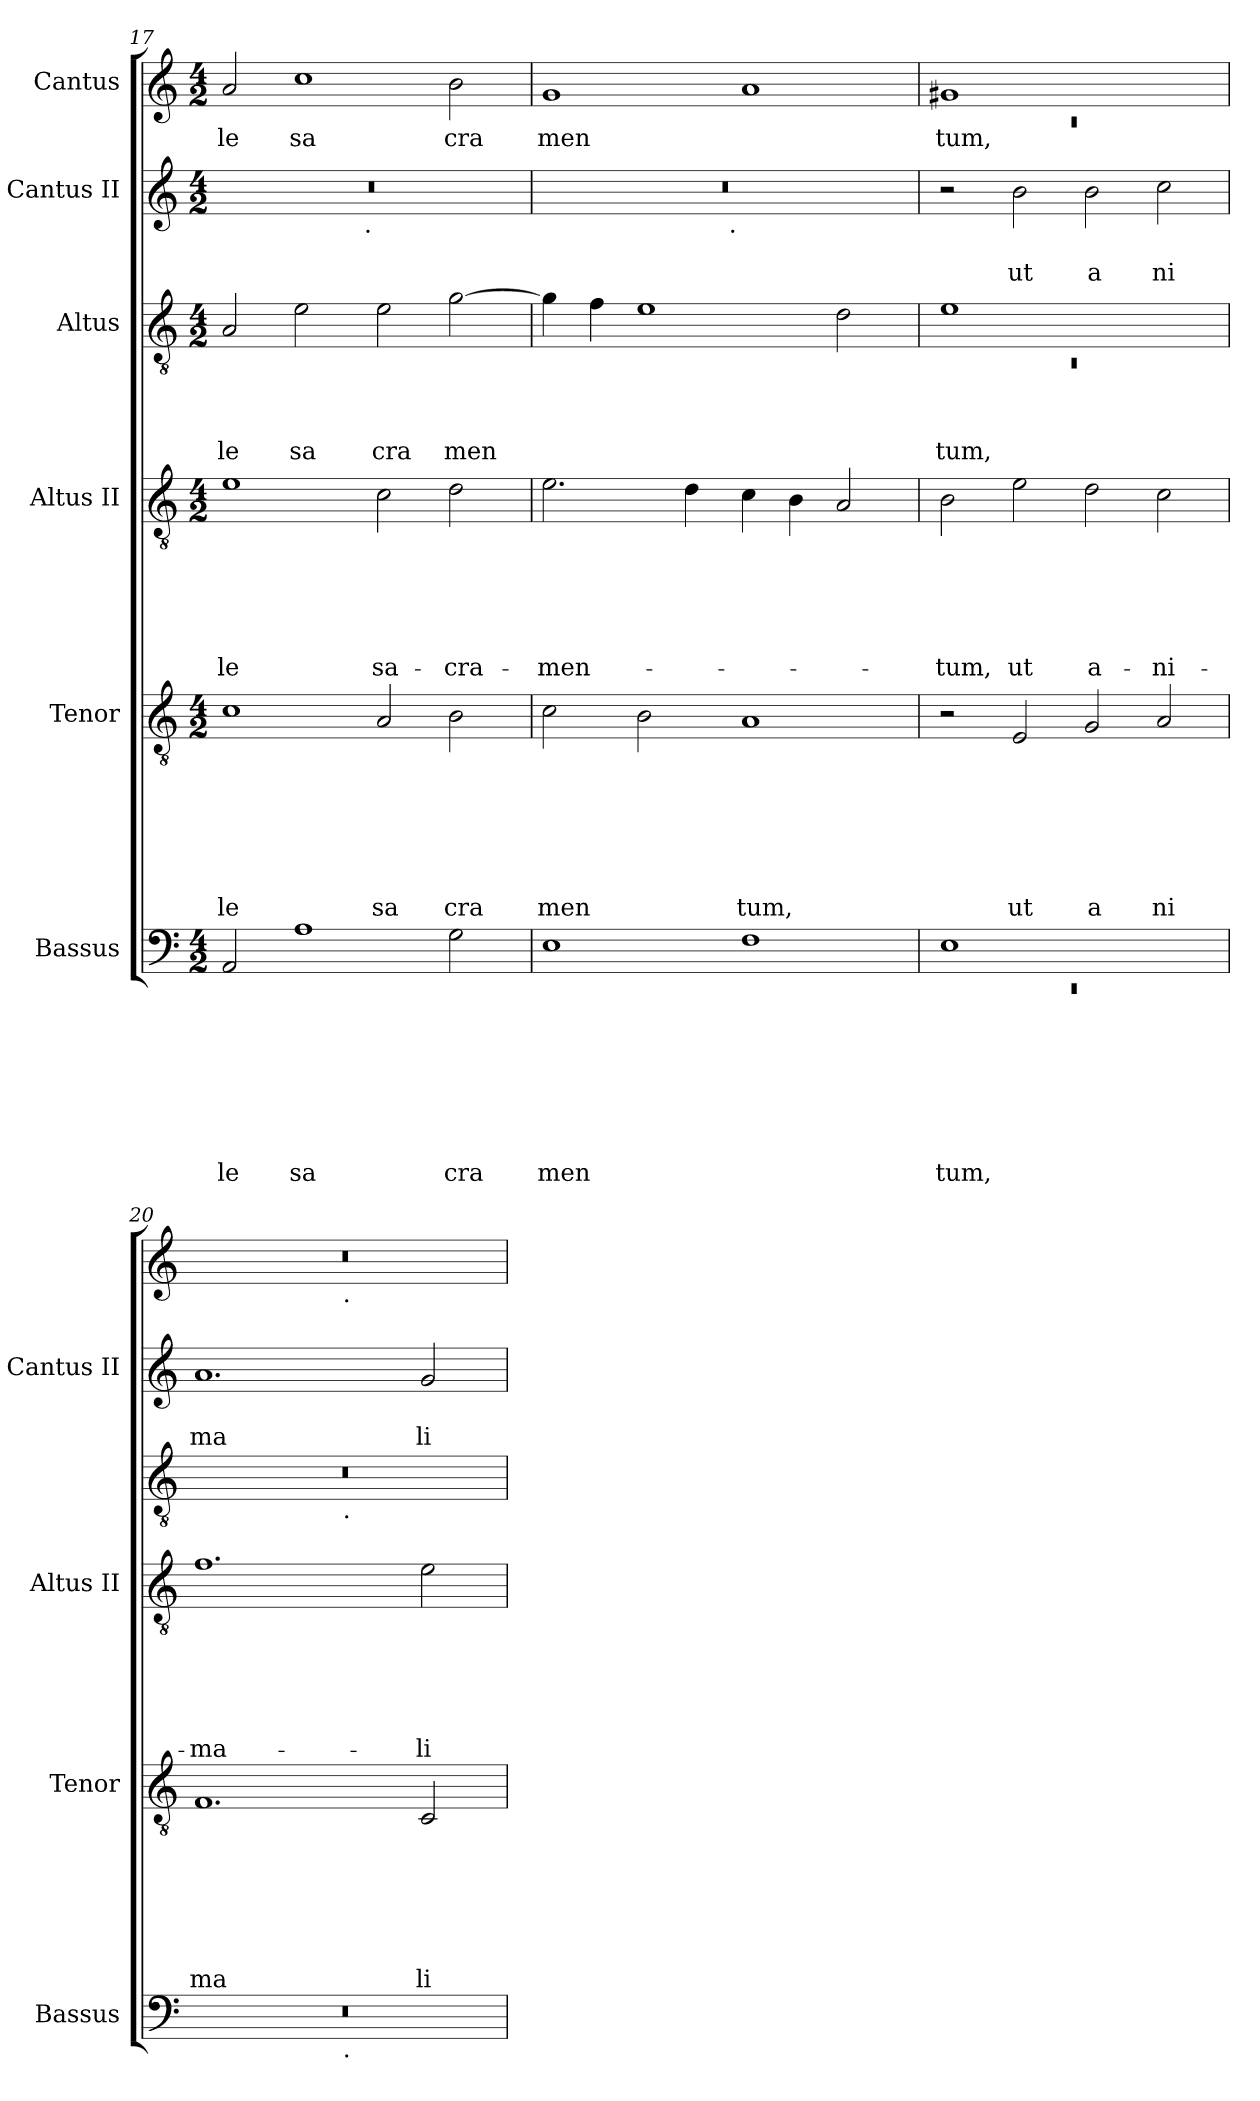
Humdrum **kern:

**kern	**text	**text	**text	**text	**text	**text	**text	**text	**kern	**text	**text	**text	**text	**text	**text	**text	**kern	**text	**text	**text	**text	**text	**text	**kern	**text	**text	**text	**text	**kern	**text	**text	**kern	**text
*part6	*part6	*part6	*part6	*part6	*part6	*part6	*part6	*part6	*part5	*part5	*part5	*part5	*part5	*part5	*part5	*part5	*part4	*part4	*part4	*part4	*part4	*part4	*part4	*part3	*part3	*part3	*part3	*part3	*part2	*part2	*part2	*part1	*part1
*staff6	*staff6	*staff6	*staff6	*staff6	*staff6	*staff6	*staff6	*staff6	*staff5	*staff5	*staff5	*staff5	*staff5	*staff5	*staff5	*staff5	*staff4	*staff4	*staff4	*staff4	*staff4	*staff4	*staff4	*staff3	*staff3	*staff3	*staff3	*staff3	*staff2	*staff2	*staff2	*staff1	*staff1
*I"Bassus	*	*	*	*	*	*	*	*	*I"Tenor	*	*	*	*	*	*	*	*I"Altus II	*	*	*	*	*	*	*I"Altus	*	*	*	*	*I"Cantus II	*	*	*I"Cantus	*
*I'Bassus	*	*	*	*	*	*	*	*	*I'Tenor	*	*	*	*	*	*	*	*I'Altus II	*	*	*	*	*	*	*	*	*	*	*	*I'Cantus II	*	*	*	*
*clefF4	*	*	*	*	*	*	*	*	*clefGv2	*	*	*	*	*	*	*	*clefGv2	*	*	*	*	*	*	*clefGv2	*	*	*	*	*clefG2	*	*	*clefG2	*
*k[]	*	*	*	*	*	*	*	*	*k[]	*	*	*	*	*	*	*	*k[]	*	*	*	*	*	*	*k[]	*	*	*	*	*k[]	*	*	*k[]	*
*C:	*	*	*	*	*	*	*	*	*C:	*	*	*	*	*	*	*	*C:	*	*	*	*	*	*	*C:	*	*	*	*	*C:	*	*	*C:	*
*M4/2	*	*	*	*	*	*	*	*	*M4/2	*	*	*	*	*	*	*	*M4/2	*	*	*	*	*	*	*M4/2	*	*	*	*	*M4/2	*	*	*M4/2	*
=17	=17	=17	=17	=17	=17	=17	=17	=17	=17	=17	=17	=17	=17	=17	=17	=17	=17	=17	=17	=17	=17	=17	=17	=17	=17	=17	=17	=17	=17	=17	=17	=17	=17
!	!	!	!	!	!	!	!	!LO:LY:b	!	!	!	!	!	!	!	!LO:LY:b	!	!	!	!	!	!	!LO:LY:b	!	!	!	!	!LO:LY:b	!	!	!	!	!LO:LY:b
*	*	*	*	*	*	*	*	*	*	*	*	*	*	*	*	*	*	*	*	*	*	*	*	*	*	*	*	*	*^	*	*	*	*
2AA/	.	.	.	.	.	.	.	le	1c	.	.	.	.	.	.	le	1e	.	.	.	.	.	-le	2A/	.	.	.	le	0r	2ryy	.	.	2a/	le
!	!	!	!	!	!	!	!	!LO:LY:b	!	!	!	!	!	!	!	!	!	!	!	!	!	!	!	!	!	!	!	!LO:LY:b	!	!	!	!	!	!LO:LY:b
1A	.	.	.	.	.	.	.	sa	.	.	.	.	.	.	.	.	.	.	.	.	.	.	.	2e\	.	.	.	sa	.	4...ryy	.	.	1cc	sa
!	!	!	!	!	!	!	!	!	!	!	!	!	!	!	!	!	!	!	!	!	!	!	!	!	!	!	!	!	!	!LO:TX:b:t=.	!	!	!	!
.	.	.	.	.	.	.	.	.	.	.	.	.	.	.	.	.	.	.	.	.	.	.	.	.	.	.	.	.	.	1ryy	.	.	.	.
!	!	!	!	!	!	!	!	!	!	!	!	!	!	!	!	!LO:LY:b	!	!	!	!	!	!	!LO:LY:b	!	!	!	!	!LO:LY:b	!	!	!	!	!	!
.	.	.	.	.	.	.	.	.	2A/	.	.	.	.	.	.	sa	2c\	.	.	.	.	.	sa-	2e\	.	.	.	cra	.	.	.	.	.	.
!	!	!	!	!	!	!	!	!LO:LY:b	!	!	!	!	!	!	!	!LO:LY:b	!	!	!	!	!	!	!LO:LY:b	!	!	!	!	!LO:LY:b	!	!	!	!	!	!LO:LY:b
2G\	.	.	.	.	.	.	.	cra	2B\	.	.	.	.	.	.	cra	2d\	.	.	.	.	.	-cra-	[>2g\	.	.	.	men	.	.	.	.	2b\	cra
.	.	.	.	.	.	.	.	.	.	.	.	.	.	.	.	.	.	.	.	.	.	.	.	.	.	.	.	.	.	32ryy	.	.	.	.
=18	=18	=18	=18	=18	=18	=18	=18	=18	=18	=18	=18	=18	=18	=18	=18	=18	=18	=18	=18	=18	=18	=18	=18	=18	=18	=18	=18	=18	=18	=18	=18	=18	=18	=18
!	!	!	!	!	!	!	!	!LO:LY:b	!	!	!	!	!	!	!	!LO:LY:b	!	!	!	!	!	!	!LO:LY:b	!	!	!	!	!	!	!	!	!	!	!LO:LY:b
1E	.	.	.	.	.	.	.	men	2c\	.	.	.	.	.	.	men	2.e\	.	.	.	.	.	-men-	4g\]	.	.	.	.	0r	2ryy	.	.	1g	men
.	.	.	.	.	.	.	.	.	.	.	.	.	.	.	.	.	.	.	.	.	.	.	.	4f\	.	.	.	.	.	.	.	.	.	.
.	.	.	.	.	.	.	.	.	2B\	.	.	.	.	.	.	.	.	.	.	.	.	.	.	1e	.	.	.	.	.	4...ryy	.	.	.	.
.	.	.	.	.	.	.	.	.	.	.	.	.	.	.	.	.	4d\	.	.	.	.	.	.	.	.	.	.	.	.	.	.	.	.	.
!	!	!	!	!	!	!	!	!	!	!	!	!	!	!	!	!	!	!	!	!	!	!	!	!	!	!	!	!	!	!LO:TX:b:t=.	!	!	!	!
.	.	.	.	.	.	.	.	.	.	.	.	.	.	.	.	.	.	.	.	.	.	.	.	.	.	.	.	.	.	1ryy	.	.	.	.
!	!	!	!	!	!	!	!	!	!	!	!	!	!	!	!	!LO:LY:b	!	!	!	!	!	!	!	!	!	!	!	!	!	!	!	!	!	!
1F	.	.	.	.	.	.	.	.	1A	.	.	.	.	.	.	tum,	4c\	.	.	.	.	.	.	.	.	.	.	.	.	.	.	.	1a	.
.	.	.	.	.	.	.	.	.	.	.	.	.	.	.	.	.	4B\	.	.	.	.	.	.	.	.	.	.	.	.	.	.	.	.	.
.	.	.	.	.	.	.	.	.	.	.	.	.	.	.	.	.	2A/	.	.	.	.	.	.	2d\	.	.	.	.	.	.	.	.	.	.
.	.	.	.	.	.	.	.	.	.	.	.	.	.	.	.	.	.	.	.	.	.	.	.	.	.	.	.	.	.	32ryy	.	.	.	.
=19	=19	=19	=19	=19	=19	=19	=19	=19	=19	=19	=19	=19	=19	=19	=19	=19	=19	=19	=19	=19	=19	=19	=19	=19	=19	=19	=19	=19	=19	=19	=19	=19	=19	=19
*^	*	*	*	*	*	*	*	*	*	*	*	*	*	*	*	*	*	*	*	*	*	*	*	*^	*	*	*	*	*	*	*	*	*^	*
!	!LO:N:vis=1	!	!	!	!	!	!	!	!LO:LY:b	!	!	!	!	!	!	!	!	!	!	!	!	!	!	!LO:LY:b	!	!LO:N:vis=1	!	!	!	!LO:LY:b	!	!	!	!	!	!LO:N:vis=1	!LO:LY:b
*	*	*	*	*	*	*	*	*	*	*	*	*	*	*	*	*	*	*	*	*	*	*	*	*	*	*	*	*	*	*	*v	*v	*	*	*	*	*
1E	0rEE	.	.	.	.	.	.	.	tum,	2r	.	.	.	.	.	.	.	2B\	.	.	.	.	.	-tum,	1e	0rC	.	.	.	tum,	2r	.	.	1g#X	0rc	tum,
!	!	!	!	!	!	!	!	!	!	!	!	!	!	!	!	!	!LO:LY:b	!	!	!	!	!	!	!LO:LY:b	!	!	!	!	!	!	!	!	!LO:LY:b	!	!	!
.	.	.	.	.	.	.	.	.	.	2E/	.	.	.	.	.	.	ut	2e\	.	.	.	.	.	ut	.	.	.	.	.	.	2b\	.	ut	.	.	.
!	!	!	!	!	!	!	!	!	!	!	!	!	!	!	!	!	!LO:LY:b	!	!	!	!	!	!	!LO:LY:b	!	!	!	!	!	!	!	!	!LO:LY:b	!	!	!
1ryy	.	.	.	.	.	.	.	.	.	2G/	.	.	.	.	.	.	a	2d\	.	.	.	.	.	a-	1ryy	.	.	.	.	.	2b\	.	a	1ryy	.	.
!	!	!	!	!	!	!	!	!	!	!	!	!	!	!	!	!	!LO:LY:b	!	!	!	!	!	!	!LO:LY:b	!	!	!	!	!	!	!	!	!LO:LY:b	!	!	!
.	.	.	.	.	.	.	.	.	.	2A/	.	.	.	.	.	.	ni	2c\	.	.	.	.	.	-ni-	.	.	.	.	.	.	2cc\	.	ni	.	.	.
=20	=20	=20	=20	=20	=20	=20	=20	=20	=20	=20	=20	=20	=20	=20	=20	=20	=20	=20	=20	=20	=20	=20	=20	=20	=20	=20	=20	=20	=20	=20	=20	=20	=20	=20	=20	=20
!	!	!	!	!	!	!	!	!	!	!	!	!	!	!	!	!	!LO:LY:b	!	!	!	!	!	!	!LO:LY:b	!	!	!	!	!	!	!	!	!LO:LY:b	!	!	!
0r	2ryy	.	.	.	.	.	.	.	.	1.F	.	.	.	.	.	.	ma	1.f	.	.	.	.	.	-ma-	0r	2ryy	.	.	.	.	1.a	.	ma	0r	2ryy	.
.	4...ryy	.	.	.	.	.	.	.	.	.	.	.	.	.	.	.	.	.	.	.	.	.	.	.	.	4...ryy	.	.	.	.	.	.	.	.	4...ryy	.
!	!	!	!	!	!	!	!	!	!	!	!	!	!	!	!	!	!	!	!	!	!	!	!	!	!	!	!	!	!	!	!	!	!	!	!LO:TX:b:t=.	!
!	!	!	!	!	!	!	!	!	!	!	!	!	!	!	!	!	!	!	!	!	!	!	!	!	!	!LO:TX:b:t=.	!	!	!	!	!	!	!	!	!	!
!	!LO:TX:b:t=.	!	!	!	!	!	!	!	!	!	!	!	!	!	!	!	!	!	!	!	!	!	!	!	!	!	!	!	!	!	!	!	!	!	!	!
.	1ryy	.	.	.	.	.	.	.	.	.	.	.	.	.	.	.	.	.	.	.	.	.	.	.	.	1ryy	.	.	.	.	.	.	.	.	1ryy	.
!	!	!	!	!	!	!	!	!	!	!	!	!	!	!	!	!	!LO:LY:b	!	!	!	!	!	!	!LO:LY:b	!	!	!	!	!	!	!	!	!LO:LY:b	!	!	!
.	.	.	.	.	.	.	.	.	.	2C/	.	.	.	.	.	.	li	2e\	.	.	.	.	.	-li-	.	.	.	.	.	.	2g/	.	li	.	.	.
.	32ryy	.	.	.	.	.	.	.	.	.	.	.	.	.	.	.	.	.	.	.	.	.	.	.	.	32ryy	.	.	.	.	.	.	.	.	32ryy	.
*v	*v	*	*	*	*	*	*	*	*	*	*	*	*	*	*	*	*	*	*	*	*	*	*	*	*v	*v	*	*	*	*	*	*	*	*v	*v	*
=	=	=	=	=	=	=	=	=	=	=	=	=	=	=	=	=	=	=	=	=	=	=	=	=	=	=	=	=	=	=	=	=	=
*-	*-	*-	*-	*-	*-	*-	*-	*-	*-	*-	*-	*-	*-	*-	*-	*-	*-	*-	*-	*-	*-	*-	*-	*-	*-	*-	*-	*-	*-	*-	*-	*-	*-
